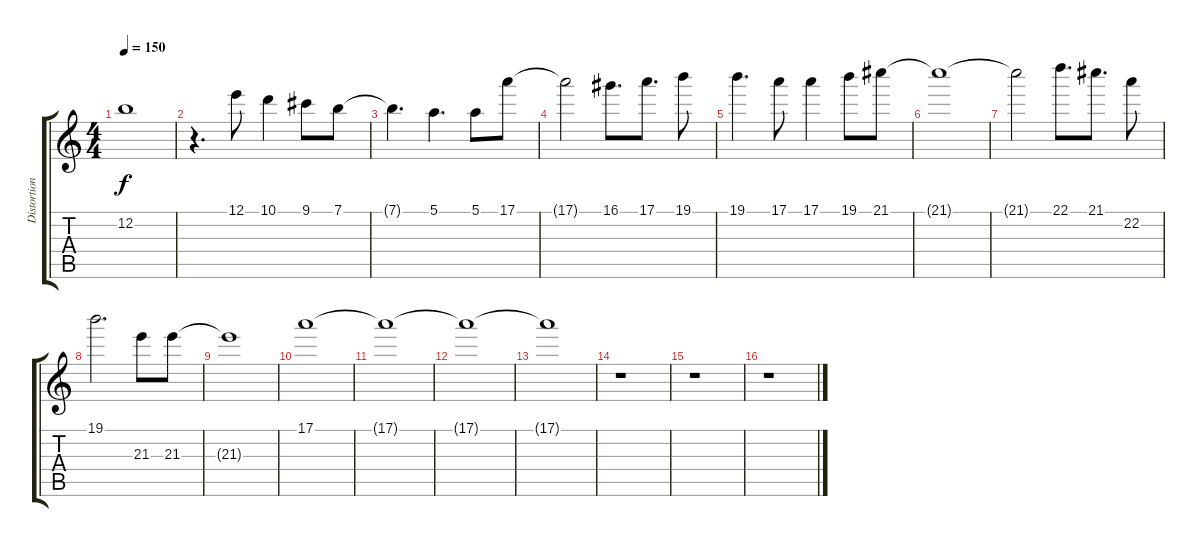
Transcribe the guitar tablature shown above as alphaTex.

\track ("Distortion Guitar (melody)" "Distortion") {instrument distortionguitar}
\staff {score tabs}
\tuning (E4 B3 G3 D3 A2 E2) {hide}
\ts (4 4)
\tempo 150
\clef g2
\ks c
12.2{t}.1{dy f} |
r.4{d} 12.1.8 10.1.4 9.1.8 7.1.8 |
7.1{t}.4{d} 5.1.4{d} 5.1.8 17.1.8 |
17.1{t}.2 16.1.8{d} 17.1.8{d} 19.1.8 |
19.1.4{d} 17.1.8 17.1.4 19.1.8 21.1.8 |
21.1{t}.1 |
21.1{t}.2 22.1.8{d} 21.1.8{d} 22.2.8 |
19.1.2{d} 21.3.8 21.3.8 |
21.3{t}.1 |
17.1.1 |
17.1{t}.1 |
17.1{t}.1 |
17.1{t}.1 |
r.1 |
r.1 |
r.1
